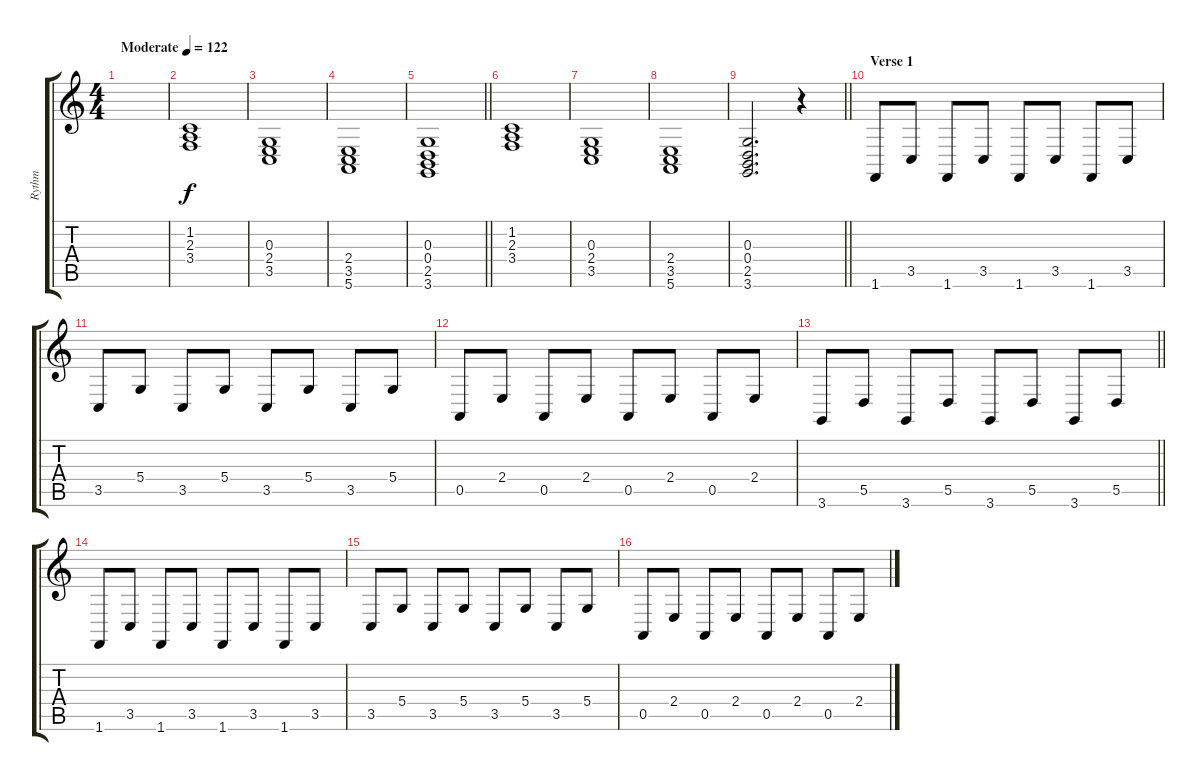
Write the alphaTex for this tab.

\track ("Rythm " "Rythm ") {instrument lead2sawtooth}
\staff {score tabs}
\tuning (E4 B3 G3 D3 A2 E2) {hide}
\ts (4 4)
\tempo (122 "Moderate")
\clef g2
\ks c
|
(1.2 2.3 3.4).1 |
(0.3 2.4 3.5).1 |
(2.4 3.5 5.6).1 |
\barLineRight lightlight
(0.3 0.4 2.5 3.6).1 |
(1.2 2.3 3.4).1 |
(0.3 2.4 3.5).1 |
(2.4 3.5 5.6).1 |
\barLineRight lightlight
(0.3 0.4 2.5 3.6).2{d} r.4 |
\section ("" "Verse 1")
1.6.8 3.5.8 1.6.8 3.5.8 1.6.8 3.5.8 1.6.8 3.5.8 |
3.5.8 5.4.8 3.5.8 5.4.8 3.5.8 5.4.8 3.5.8 5.4.8 |
0.5.8 2.4.8 0.5.8 2.4.8 0.5.8 2.4.8 0.5.8 2.4.8 |
\barLineRight lightlight
3.6.8 5.5.8 3.6.8 5.5.8 3.6.8 5.5.8 3.6.8 5.5.8 |
1.6.8 3.5.8 1.6.8 3.5.8 1.6.8 3.5.8 1.6.8 3.5.8 |
3.5.8 5.4.8 3.5.8 5.4.8 3.5.8 5.4.8 3.5.8 5.4.8 |
0.5.8 2.4.8 0.5.8 2.4.8 0.5.8 2.4.8 0.5.8 2.4.8
